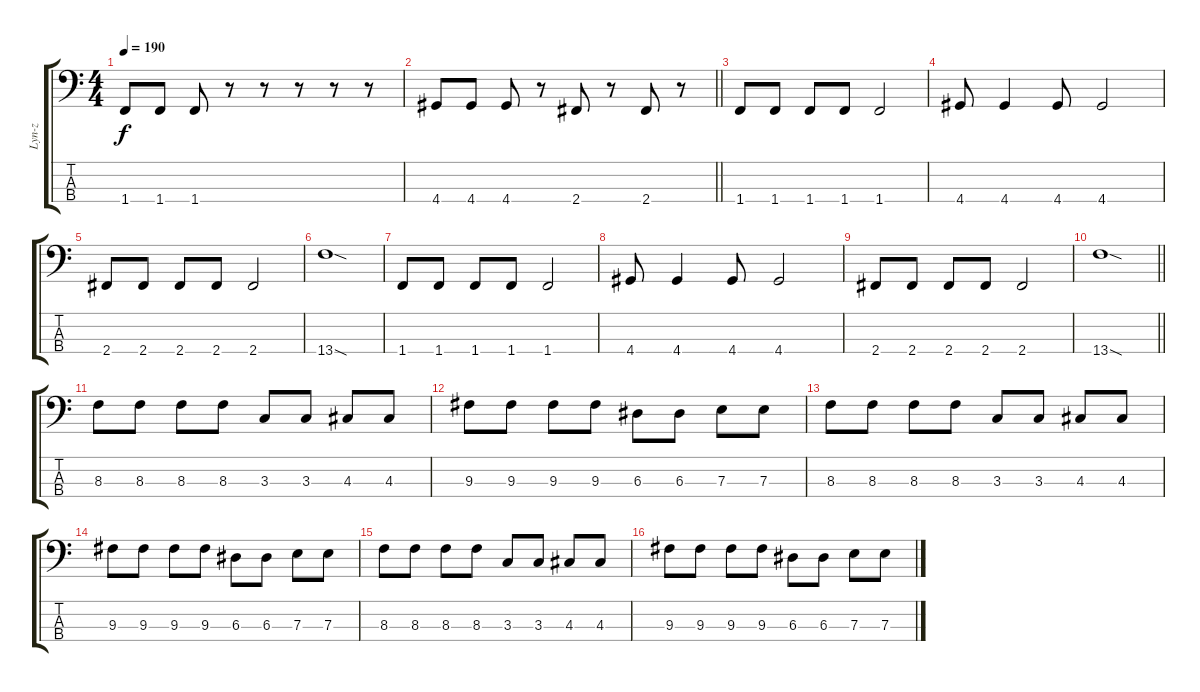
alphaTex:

\track ("Lyn-z" "Lyn-z") {instrument synthbass2}
\staff {score tabs}
\tuning (G2 D2 A1 E1) {hide}
\ts (4 4)
\tempo 190
\clef f4
\ks c
1.4.8{dy f} 1.4.8 1.4.8 r.8 r.8 r.8 r.8 r.8 |
\barLineRight lightlight
4.4.8 4.4.8 4.4.8 r.8 2.4.8 r.8 2.4.8 r.8 |
1.4.8 1.4.8 1.4.8 1.4.8 1.4.2 |
4.4.8 4.4.4 4.4.8 4.4.2 |
2.4.8 2.4.8 2.4.8 2.4.8 2.4.2 |
13.4{sod}.1 |
1.4.8 1.4.8 1.4.8 1.4.8 1.4.2 |
4.4.8 4.4.4 4.4.8 4.4.2 |
2.4.8 2.4.8 2.4.8 2.4.8 2.4.2 |
\barLineRight lightlight
13.4{sod}.1 |
8.3.8 8.3.8 8.3.8 8.3.8 3.3.8 3.3.8 4.3.8 4.3.8 |
9.3.8 9.3.8 9.3.8 9.3.8 6.3.8 6.3.8 7.3.8 7.3.8 |
8.3.8 8.3.8 8.3.8 8.3.8 3.3.8 3.3.8 4.3.8 4.3.8 |
9.3.8 9.3.8 9.3.8 9.3.8 6.3.8 6.3.8 7.3.8 7.3.8 |
8.3.8 8.3.8 8.3.8 8.3.8 3.3.8 3.3.8 4.3.8 4.3.8 |
9.3.8 9.3.8 9.3.8 9.3.8 6.3.8 6.3.8 7.3.8 7.3.8
